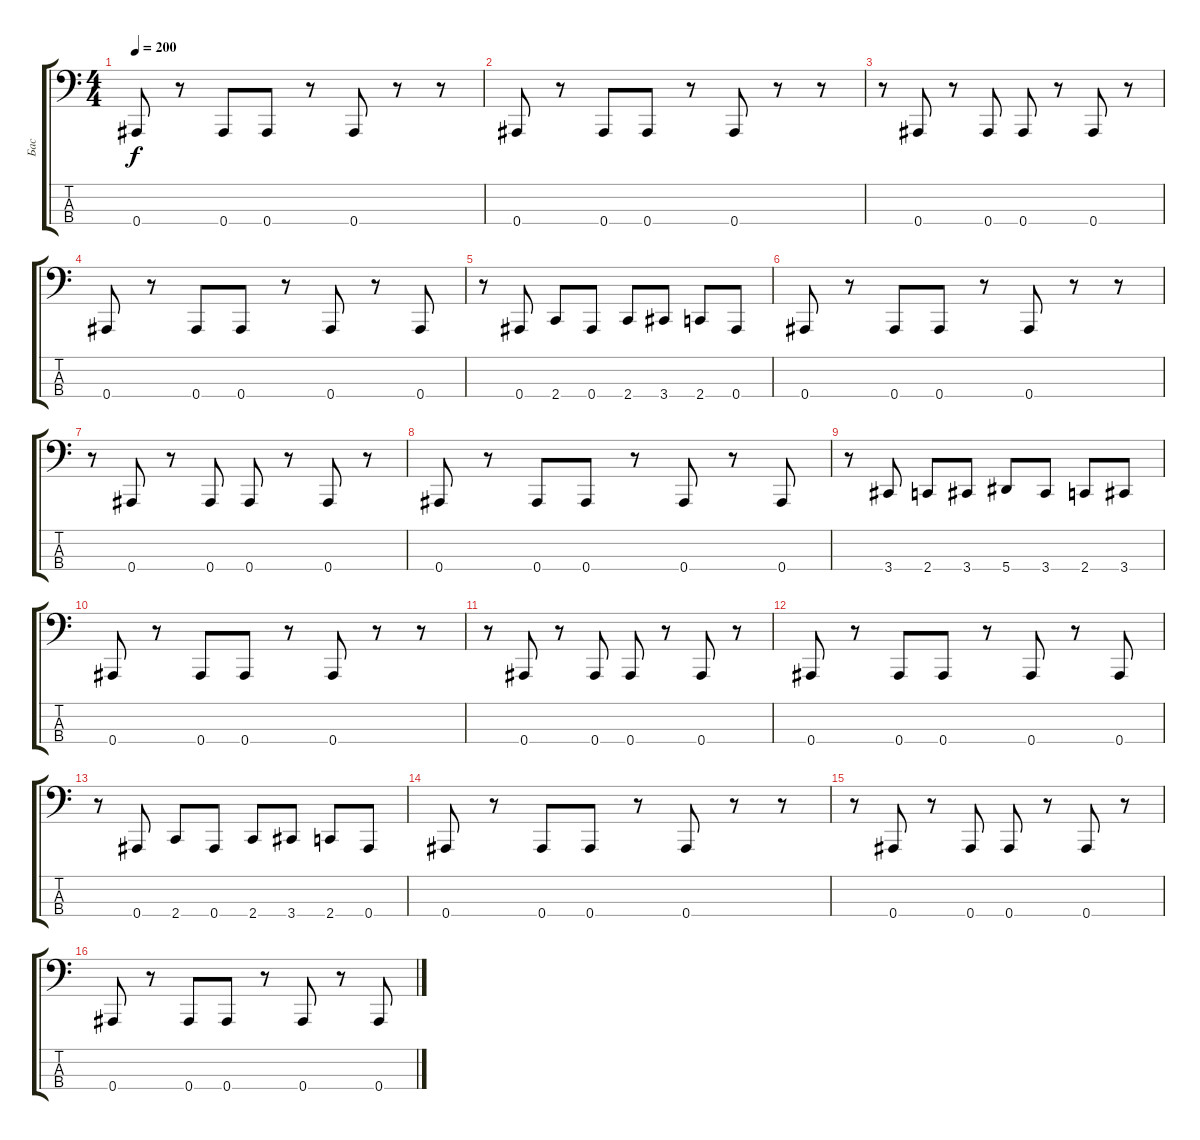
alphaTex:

\track ("Бас" "Бас") {instrument electricbassfinger}
\staff {score tabs}
\tuning (Eb2 Bb1 F1 Bb0) {hide}
\ts (4 4)
\tempo 200
\clef f4
\ks c
0.4.8{dy f} r.8 0.4.8 0.4.8 r.8 0.4.8 r.8 r.8 |
0.4.8 r.8 0.4.8 0.4.8 r.8 0.4.8 r.8 r.8 |
r.8 0.4.8 r.8 0.4.8 0.4.8 r.8 0.4.8 r.8 |
0.4.8 r.8 0.4.8 0.4.8 r.8 0.4.8 r.8 0.4.8 |
r.8 0.4.8 2.4.8 0.4.8 2.4.8 3.4.8 2.4.8 0.4.8 |
0.4.8 r.8 0.4.8 0.4.8 r.8 0.4.8 r.8 r.8 |
r.8 0.4.8 r.8 0.4.8 0.4.8 r.8 0.4.8 r.8 |
0.4.8 r.8 0.4.8 0.4.8 r.8 0.4.8 r.8 0.4.8 |
r.8 3.4.8 2.4.8 3.4.8 5.4.8 3.4.8 2.4.8 3.4.8 |
0.4.8 r.8 0.4.8 0.4.8 r.8 0.4.8 r.8 r.8 |
r.8 0.4.8 r.8 0.4.8 0.4.8 r.8 0.4.8 r.8 |
0.4.8 r.8 0.4.8 0.4.8 r.8 0.4.8 r.8 0.4.8 |
r.8 0.4.8 2.4.8 0.4.8 2.4.8 3.4.8 2.4.8 0.4.8 |
0.4.8 r.8 0.4.8 0.4.8 r.8 0.4.8 r.8 r.8 |
r.8 0.4.8 r.8 0.4.8 0.4.8 r.8 0.4.8 r.8 |
0.4.8 r.8 0.4.8 0.4.8 r.8 0.4.8 r.8 0.4.8
